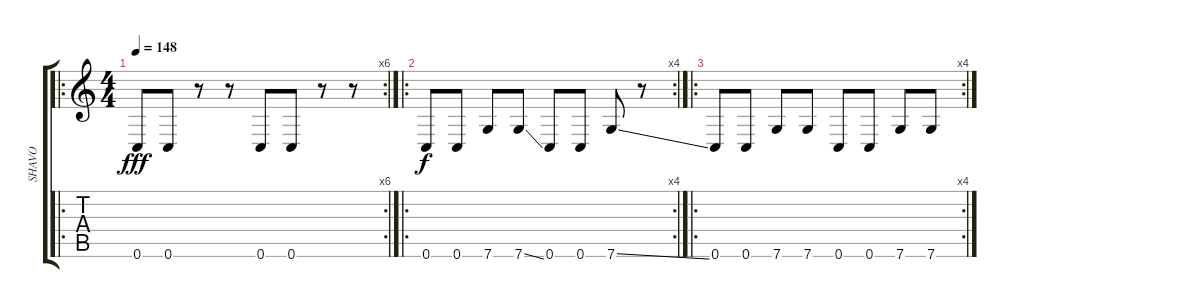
\track ("SHAVO" "SHAVO") {instrument electricbassfinger}
\staff {score tabs}
\tuning (D4 A3 F3 C3 G2 C2) {hide}
\ro
\rc 6
\ts (4 4)
\tempo 148
\clef g2
\ks c
0.6.8{dy fff instrument electricbassfinger} 0.6.8 r.8 r.8 0.6.8 0.6.8 r.8 r.8 |
\ro
\rc 4
0.6.8{dy f} 0.6.8 7.6.8 7.6{ss}.8 0.6.8 0.6.8 7.6{ss}.8 r.8 |
\ro
\rc 4
0.6.8 0.6.8 7.6.8 7.6.8 0.6.8 0.6.8 7.6.8 7.6.8
